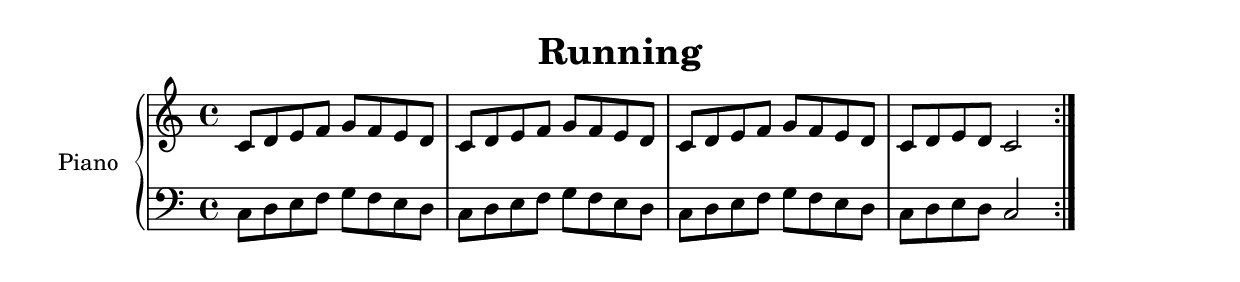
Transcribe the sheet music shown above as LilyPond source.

upper = \relative c' {
  \clef treble
  \key c \major
  \time 4/4

  \repeat volta 2 {
    c8 d  e  f  g  f  e  d
    c  d  e  f  g  f  e  d
    c  d  e  f  g  f  e  d
    c  d  e  d  c2
  }
}

lower = \relative c {
  \clef bass
  \key c \major
  \time 4/4

  \repeat volta 2 {
    c8 d  e  f  g  f  e  d
    c  d  e  f  g  f  e  d
    c  d  e  f  g  f  e  d
    c  d  e  d  c2
  }
}

\header {
  title = "Running"
}

\score {
  \version "2.16.1"
  \new PianoStaff
  <<
    \set PianoStaff.instrumentName = #"Piano"
    \new Staff = "upper" \upper
    \new Staff = "lower" \lower
  >>
  \layout {}
  \midi {}
}
